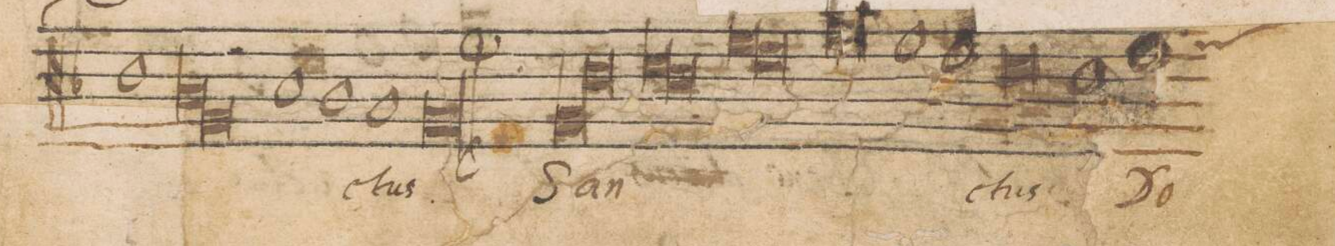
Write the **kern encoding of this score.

**kern	**text
*I"TENOR	*
*clefC4	*
*k[b-]	*
*met(C|)	*
*M2/1	*
1c	.
=12-	=12-
*lig	*
1A	.
1F	.
*Xlig	*
=13-	=13-
1B-	.
1A	.
=14-	=14-
1G	-ctus.
1Fl/	.
=15||-	=15||-
*lig	*
1F	San-
1c	.
*Xlig	*
=16-	=16-
*lig	*
1d	.
1c	.
*Xlig	*
=17-	=17-
*lig	*
1f	.
1e	.
*Xlig	*
=18-	=18-
0g	.
=19-	=19-
1f	.
1e	.
=20-	=20-
0d	-ctus
=21-	=21-
1c	.
1e	Do-
*custos:f	*
=22-	=22-
*-	*-
